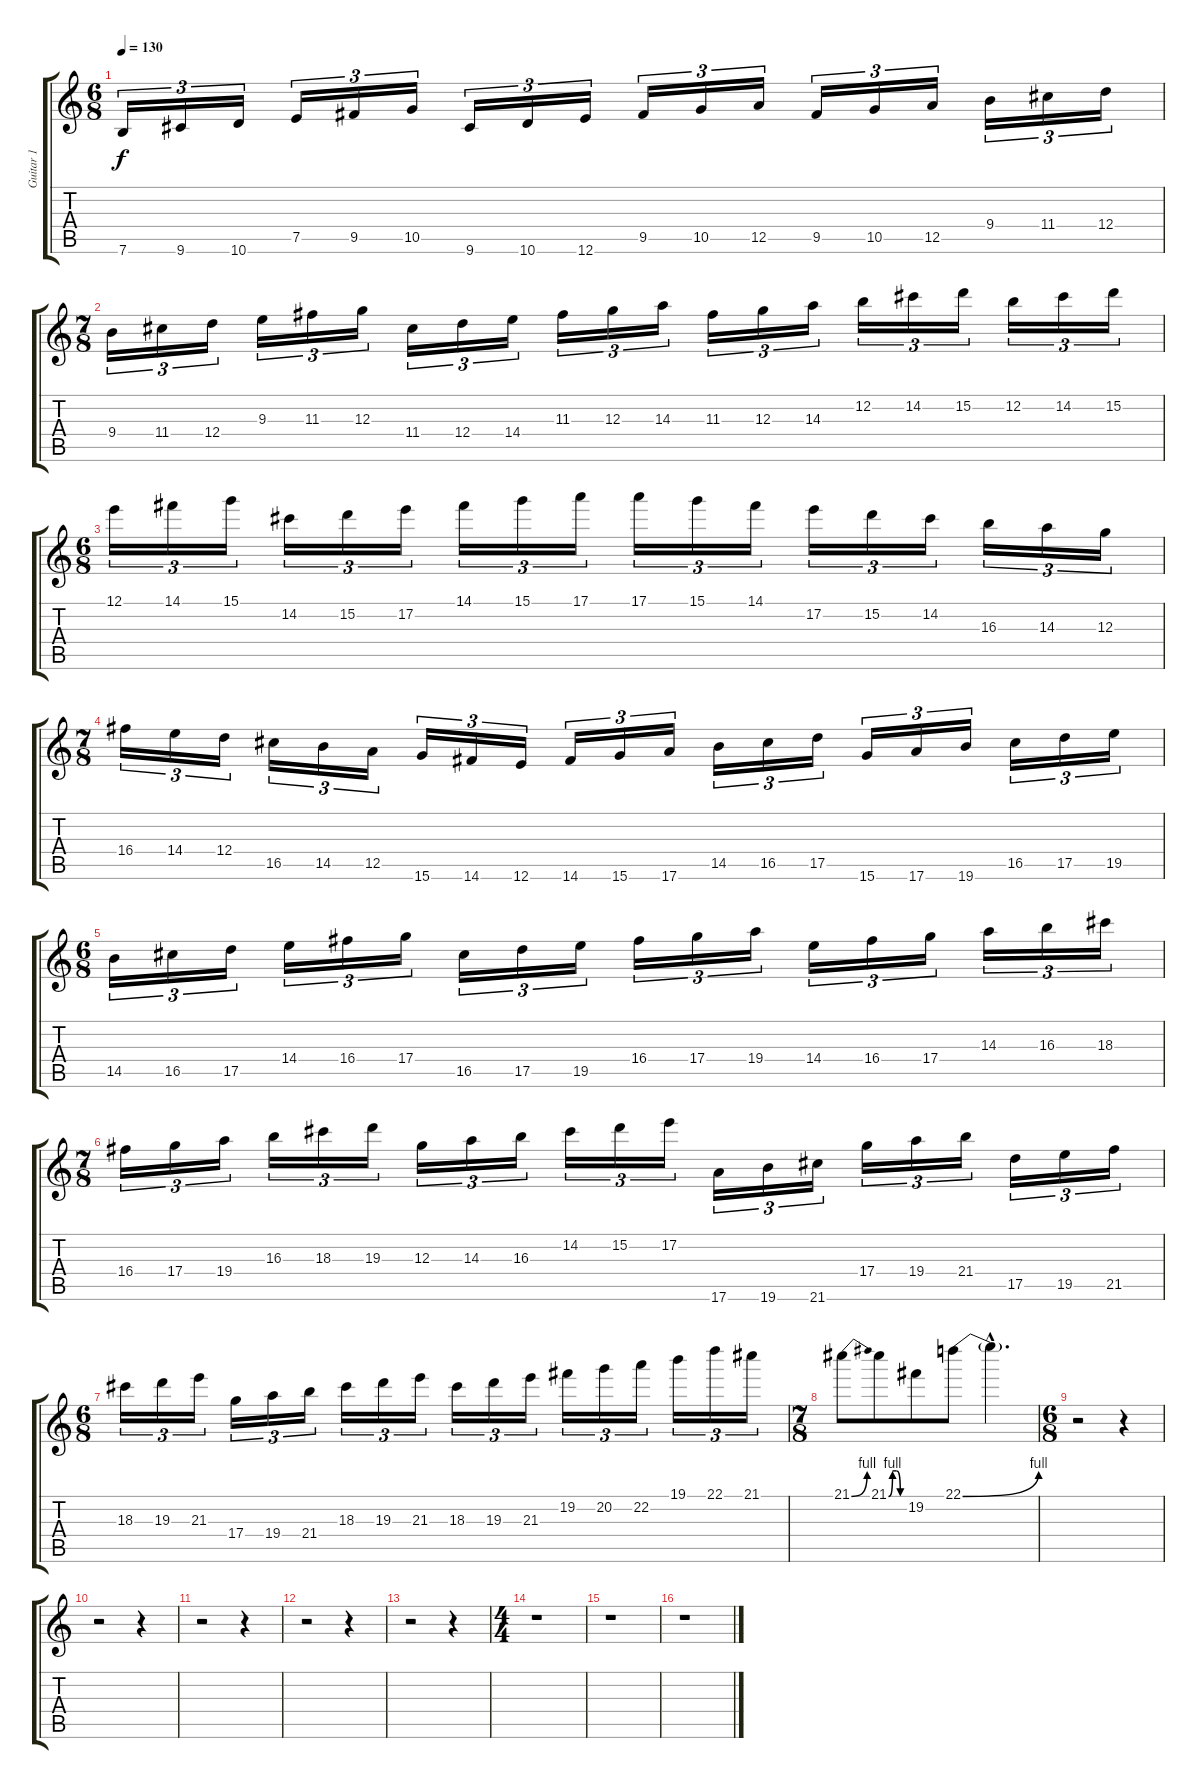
\track ("Guitar 1" "Guitar 1") {instrument overdrivenguitar}
\staff {score tabs}
\tuning (E4 B3 G3 D3 A2 E2) {hide}
\ts (6 8)
\tempo 130
\clef g2
\ks c
7.6.16{tu (3 2) dy f} 9.6.16{tu (3 2)} 10.6.16{tu (3 2)} 7.5.16{tu (3 2)} 9.5.16{tu (3 2)} 10.5.16{tu (3 2)} 9.6.16{tu (3 2)} 10.6.16{tu (3 2)} 12.6.16{tu (3 2)} 9.5.16{tu (3 2)} 10.5.16{tu (3 2)} 12.5.16{tu (3 2)} 9.5.16{tu (3 2)} 10.5.16{tu (3 2)} 12.5.16{tu (3 2)} 9.4.16{tu (3 2)} 11.4.16{tu (3 2)} 12.4.16{tu (3 2)} |
\ts (7 8)
9.4.16{tu (3 2)} 11.4.16{tu (3 2)} 12.4.16{tu (3 2)} 9.3.16{tu (3 2)} 11.3.16{tu (3 2)} 12.3.16{tu (3 2)} 11.4.16{tu (3 2)} 12.4.16{tu (3 2)} 14.4.16{tu (3 2)} 11.3.16{tu (3 2)} 12.3.16{tu (3 2)} 14.3.16{tu (3 2)} 11.3.16{tu (3 2)} 12.3.16{tu (3 2)} 14.3.16{tu (3 2)} 12.2.16{tu (3 2)} 14.2.16{tu (3 2)} 15.2.16{tu (3 2)} 12.2.16{tu (3 2)} 14.2.16{tu (3 2)} 15.2.16{tu (3 2)} |
\ts (6 8)
12.1.16{tu (3 2)} 14.1.16{tu (3 2)} 15.1.16{tu (3 2)} 14.2.16{tu (3 2)} 15.2.16{tu (3 2)} 17.2.16{tu (3 2)} 14.1.16{tu (3 2)} 15.1.16{tu (3 2)} 17.1.16{tu (3 2)} 17.1.16{tu (3 2)} 15.1.16{tu (3 2)} 14.1.16{tu (3 2)} 17.2.16{tu (3 2)} 15.2.16{tu (3 2)} 14.2.16{tu (3 2)} 16.3.16{tu (3 2)} 14.3.16{tu (3 2)} 12.3.16{tu (3 2)} |
\ts (7 8)
16.4.16{tu (3 2)} 14.4.16{tu (3 2)} 12.4.16{tu (3 2)} 16.5.16{tu (3 2)} 14.5.16{tu (3 2)} 12.5.16{tu (3 2)} 15.6.16{tu (3 2)} 14.6.16{tu (3 2)} 12.6.16{tu (3 2)} 14.6.16{tu (3 2)} 15.6.16{tu (3 2)} 17.6.16{tu (3 2)} 14.5.16{tu (3 2)} 16.5.16{tu (3 2)} 17.5.16{tu (3 2)} 15.6.16{tu (3 2)} 17.6.16{tu (3 2)} 19.6.16{tu (3 2)} 16.5.16{tu (3 2)} 17.5.16{tu (3 2)} 19.5.16{tu (3 2)} |
\ts (6 8)
14.5.16{tu (3 2)} 16.5.16{tu (3 2)} 17.5.16{tu (3 2)} 14.4.16{tu (3 2)} 16.4.16{tu (3 2)} 17.4.16{tu (3 2)} 16.5.16{tu (3 2)} 17.5.16{tu (3 2)} 19.5.16{tu (3 2)} 16.4.16{tu (3 2)} 17.4.16{tu (3 2)} 19.4.16{tu (3 2)} 14.4.16{tu (3 2)} 16.4.16{tu (3 2)} 17.4.16{tu (3 2)} 14.3.16{tu (3 2)} 16.3.16{tu (3 2)} 18.3.16{tu (3 2)} |
\ts (7 8)
16.4.16{tu (3 2)} 17.4.16{tu (3 2)} 19.4.16{tu (3 2)} 16.3.16{tu (3 2)} 18.3.16{tu (3 2)} 19.3.16{tu (3 2)} 12.3.16{tu (3 2)} 14.3.16{tu (3 2)} 16.3.16{tu (3 2)} 14.2.16{tu (3 2)} 15.2.16{tu (3 2)} 17.2.16{tu (3 2)} 17.6.16{tu (3 2)} 19.6.16{tu (3 2)} 21.6.16{tu (3 2)} 17.4.16{tu (3 2)} 19.4.16{tu (3 2)} 21.4.16{tu (3 2)} 17.5.16{tu (3 2)} 19.5.16{tu (3 2)} 21.5.16{tu (3 2)} |
\ts (6 8)
18.3.16{tu (3 2)} 19.3.16{tu (3 2)} 21.3.16{tu (3 2)} 17.4.16{tu (3 2)} 19.4.16{tu (3 2)} 21.4.16{tu (3 2)} 18.3.16{tu (3 2)} 19.3.16{tu (3 2)} 21.3.16{tu (3 2)} 18.3.16{tu (3 2)} 19.3.16{tu (3 2)} 21.3.16{tu (3 2)} 19.2.16{tu (3 2)} 20.2.16{tu (3 2)} 22.2.16{tu (3 2)} 19.1.16{tu (3 2)} 22.1.16{tu (3 2)} 21.1.16{tu (3 2)} |
\ts (7 8)
21.1{be (bend 0 0 60 4)}.8 21.1{be (custom 0 0 15 4 30 4 45 0 60 0)}.8 19.2.8 22.1{be (bend 0 0 60 4)}.8 22.1{hac t}.4{d} |
\ts (6 8)
r.2 r.4 |
r.2 r.4 |
r.2 r.4 |
r.2 r.4 |
r.2 r.4 |
\ts (4 4)
r.1 |
r.1 |
r.1
